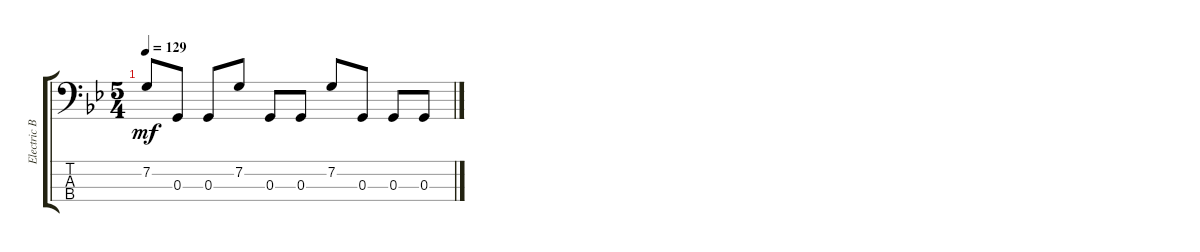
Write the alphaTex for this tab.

\track ("Electric Bass" "Electric B") {instrument electricbassfinger}
\staff {score tabs}
\tuning (F2 C2 G1 C1) {hide}
\ts (5 4)
\tempo 129
\clef f4
\ks bb
7.2.8{dy mf} 0.3.8 0.3.8 7.2.8 0.3.8 0.3.8 7.2.8 0.3.8 0.3.8 0.3.8
